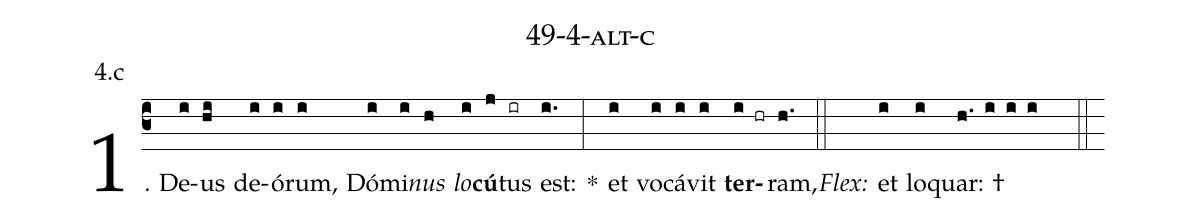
name: 49-4-alt-c;
annotation: 4.c;
%%
(c3)1. De(i)us(hi) de(i)ó(i)rum,(i) Dó(i)mi(i)<i>nus</i>(h) <i>lo</i>(i)<b>cú</b>(j)tus(ir) est:(i.) *(:) et(i) vo(i)cá(i)vit(i) <b>ter</b>(i hr)ram,(h.) (::)
<i>Flex:</i>()  et(i) lo(i)quar: †(h. i i i  ::)
